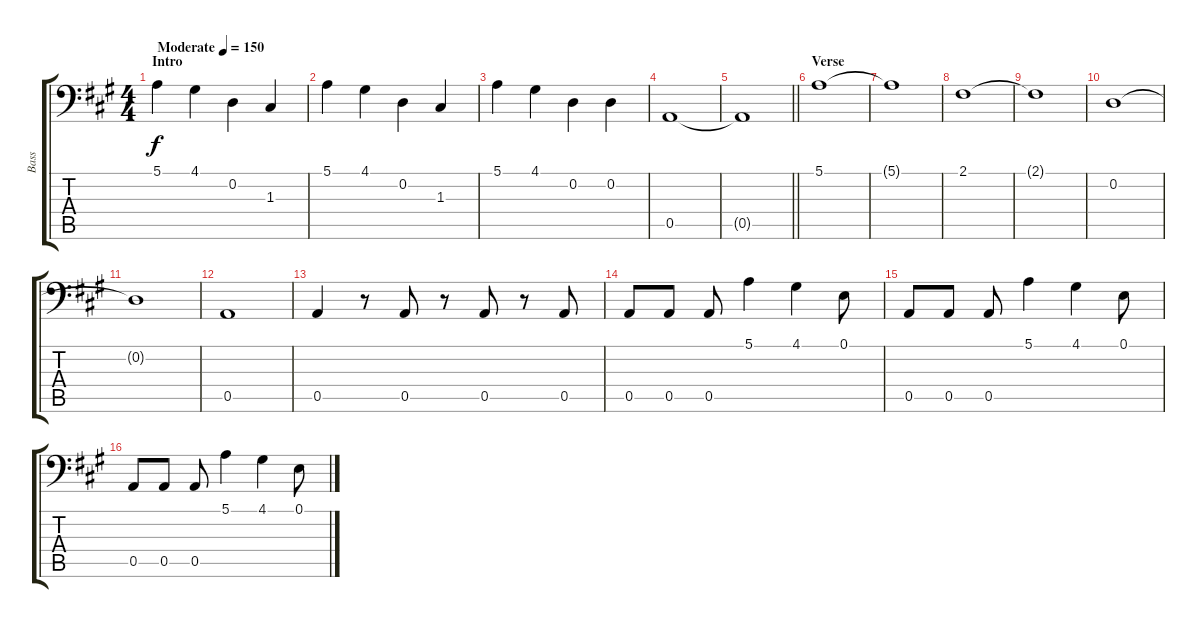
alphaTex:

\track ("Bass" "Bass") {instrument electricbasspick}
\staff {score tabs}
\tuning (E2 D2 C2 B1 A1 G1) {hide}
\ts (4 4)
\section ("" "Intro")
\tempo (150 "Moderate")
\clef f4
\ks a
5.1.4{dy f instrument electricbasspick} 4.1.4 0.2.4 1.3.4 |
5.1.4 4.1.4 0.2.4 1.3.4 |
5.1.4 4.1.4 0.2.4 0.2.4 |
0.5.1 |
\barLineRight lightlight
0.5{t}.1 |
\section ("" "Verse")
5.1.1 |
5.1{t}.1 |
2.1.1 |
2.1{t}.1 |
0.2.1 |
0.2{t}.1 |
0.5.1 |
0.5.4 r.8 0.5.8 r.8 0.5.8 r.8 0.5.8 |
0.5.8 0.5.8 0.5.8 5.1.4 4.1.4 0.1.8 |
0.5.8 0.5.8 0.5.8 5.1.4 4.1.4 0.1.8 |
0.5.8 0.5.8 0.5.8 5.1.4 4.1.4 0.1.8
